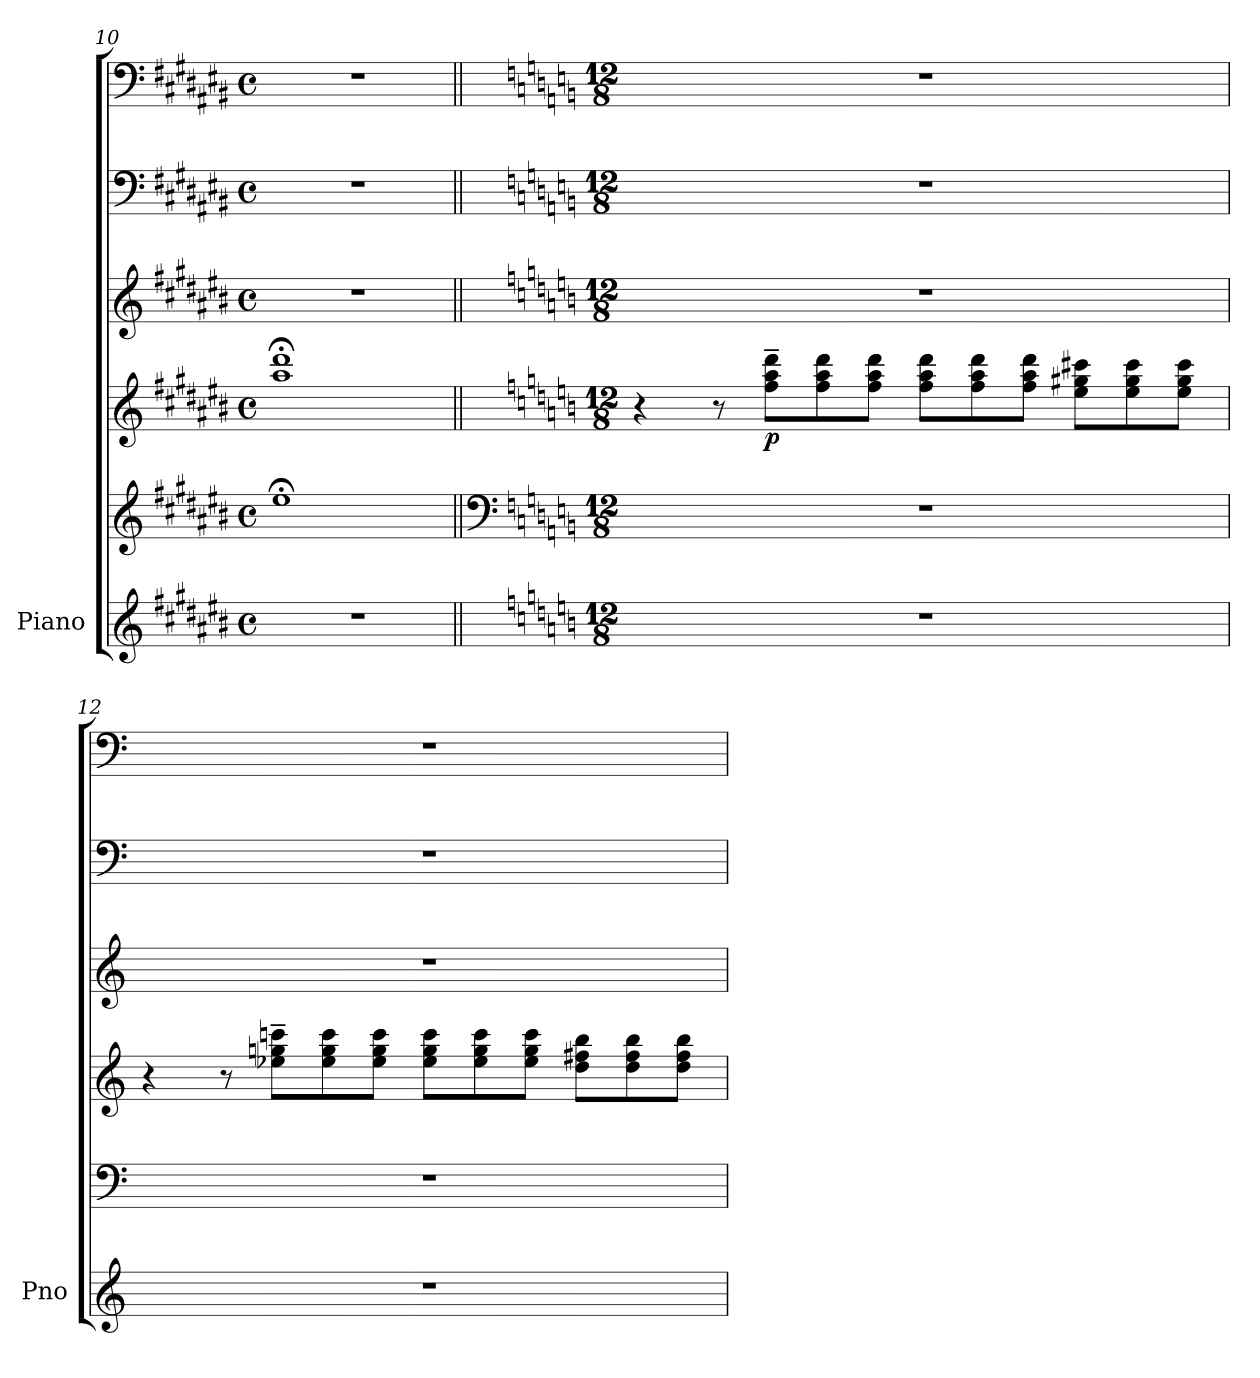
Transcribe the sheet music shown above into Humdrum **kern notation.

**kern	**kern	**kern	**kern	**kern	**kern	**dynam
*part1	*part1	*part1	*part1	*part1	*part1	*part1
*staff6	*staff5	*staff4	*staff3	*staff2	*staff1	*staff1/2/3/4/5/6
*I"Piano	*	*	*	*	*	*
*I'Pno	*	*	*	*	*	*
*clefG2	*clefG2	*clefG2	*clefG2	*clefF4	*clefF4	*
*k[f#c#g#d#a#e#b#]	*k[f#c#g#d#a#e#b#]	*k[f#c#g#d#a#e#b#]	*k[f#c#g#d#a#e#b#]	*k[f#c#g#d#a#e#b#]	*k[f#c#g#d#a#e#b#]	*
*M4/4	*M4/4	*M4/4	*M4/4	*M4/4	*M4/4	*
*met(c)	*met(c)	*met(c)	*met(c)	*met(c)	*met(c)	*
=10	=10	=10	=10	=10	=10	=10
1r	1ee#;<	1aa#;< 1ddd#;<	1r	1r	1r	.
!!LO:LB:g=z
=11||	=11||	=11||	=11||	=11||	=11||	=11||
*	*clefF4	*	*	*	*	*
*k[]	*k[]	*k[]	*k[]	*k[]	*k[]	*
*M12/8	*M12/8	*M12/8	*M12/8	*M12/8	*M12/8	*
1.r	1.r	4r	1.r	1.r	1.r	.
.	.	8r	.	.	.	.
*	*	*	*	*	*MM220	*
!	!	!	!	!	!	!LO:DY:b=4
.	.	8ff\~ 8aa\~ 8ddd\~L	.	.	.	p
.	.	8ff\ 8aa\ 8ddd\	.	.	.	.
.	.	8ff\ 8aa\ 8ddd\J	.	.	.	.
*	*	*	*	*	*MM230	*
.	.	8ff\ 8aa\ 8ddd\L	.	.	.	.
.	.	8ff\ 8aa\ 8ddd\	.	.	.	.
.	.	8ff\ 8aa\ 8ddd\J	.	.	.	.
*	*	*	*	*	*MM200	*
.	.	8ee\ 8gg#X\ 8ccc#X\L	.	.	.	.
*	*	*	*	*	*MM190	*
.	.	8ee\ 8gg#\ 8ccc#\	.	.	.	.
*	*	*	*	*	*MM180	*
.	.	8ee\ 8gg#\ 8ccc#\J	.	.	.	.
=12	=12	=12	=12	=12	=12	=12
1.r	1.r	4r	1.r	1.r	1.r	.
.	.	8r	.	.	.	.
*	*	*	*	*	*MM220	*
.	.	8ee-X\~ 8ggn\~ 8cccn\~L	.	.	.	.
.	.	8ee-\ 8gg\ 8ccc\	.	.	.	.
.	.	8ee-\ 8gg\ 8ccc\J	.	.	.	.
*	*	*	*	*	*MM230	*
.	.	8ee-\ 8gg\ 8ccc\L	.	.	.	.
.	.	8ee-\ 8gg\ 8ccc\	.	.	.	.
.	.	8ee-\ 8gg\ 8ccc\J	.	.	.	.
*	*	*	*	*	*MM200	*
.	.	8dd\ 8ff#X\ 8bb\L	.	.	.	.
*	*	*	*	*	*MM190	*
.	.	8dd\ 8ff#\ 8bb\	.	.	.	.
*	*	*	*	*	*MM180	*
.	.	8dd\ 8ff#\ 8bb\J	.	.	.	.
=	=	=	=	=	=	=
*-	*-	*-	*-	*-	*-	*-
